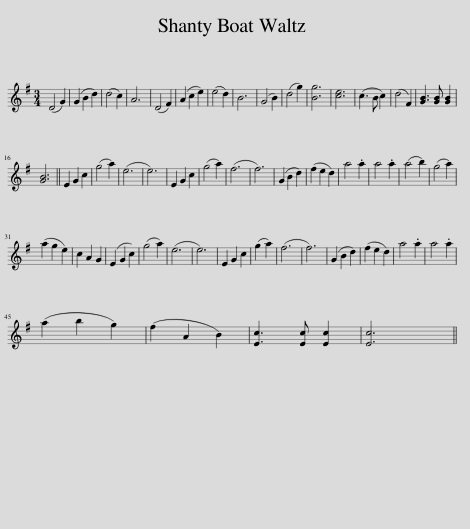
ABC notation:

X:1
L:1/8
M:3/4
I:linebreak $
K:G
V:1 treble
V:1
 (D4 G2) | (G2 B2 d2) | (d4 c2) | A6 | (D4 F2) | %5
 (A2 c2 e2) | (e4 d2) | B6 | (G4 B2) | (d4 g2) | %10
 [Bg]6 | [ce]6 | (c3 B c2) | (d4 F2) | [GB]3 [GB] [GB]2 |$ %15
 [GB]6 || E2 G2 c2 | (g4 a2) | (e6 | e6) | %20
 E2 G2 c2 | (g4 a2) | (f6 | f6) | (G2 B2 d2) | %25
 (f2 e2 d2) | a4 .a2 | a4 .a2 | (a4 b2) | (g4 a2) |$ %30
 (a2 g2 e2) | c2 A2 G2 | (E2 G2 c2) | (g4 a2) | (e6 | %35
 e6) | E2 G2 c2 | (g2 a2) | (f6 | f6) | %40
 (G2 B2 d2) | (f2 e2 d2) | a4 .a2 | a4 .a2 |$ (a2 b2 g2) | %45
 (f2 A2 B2) | [Ec]3 [Ec] [Ec]2 | [Ec]6 || %48
